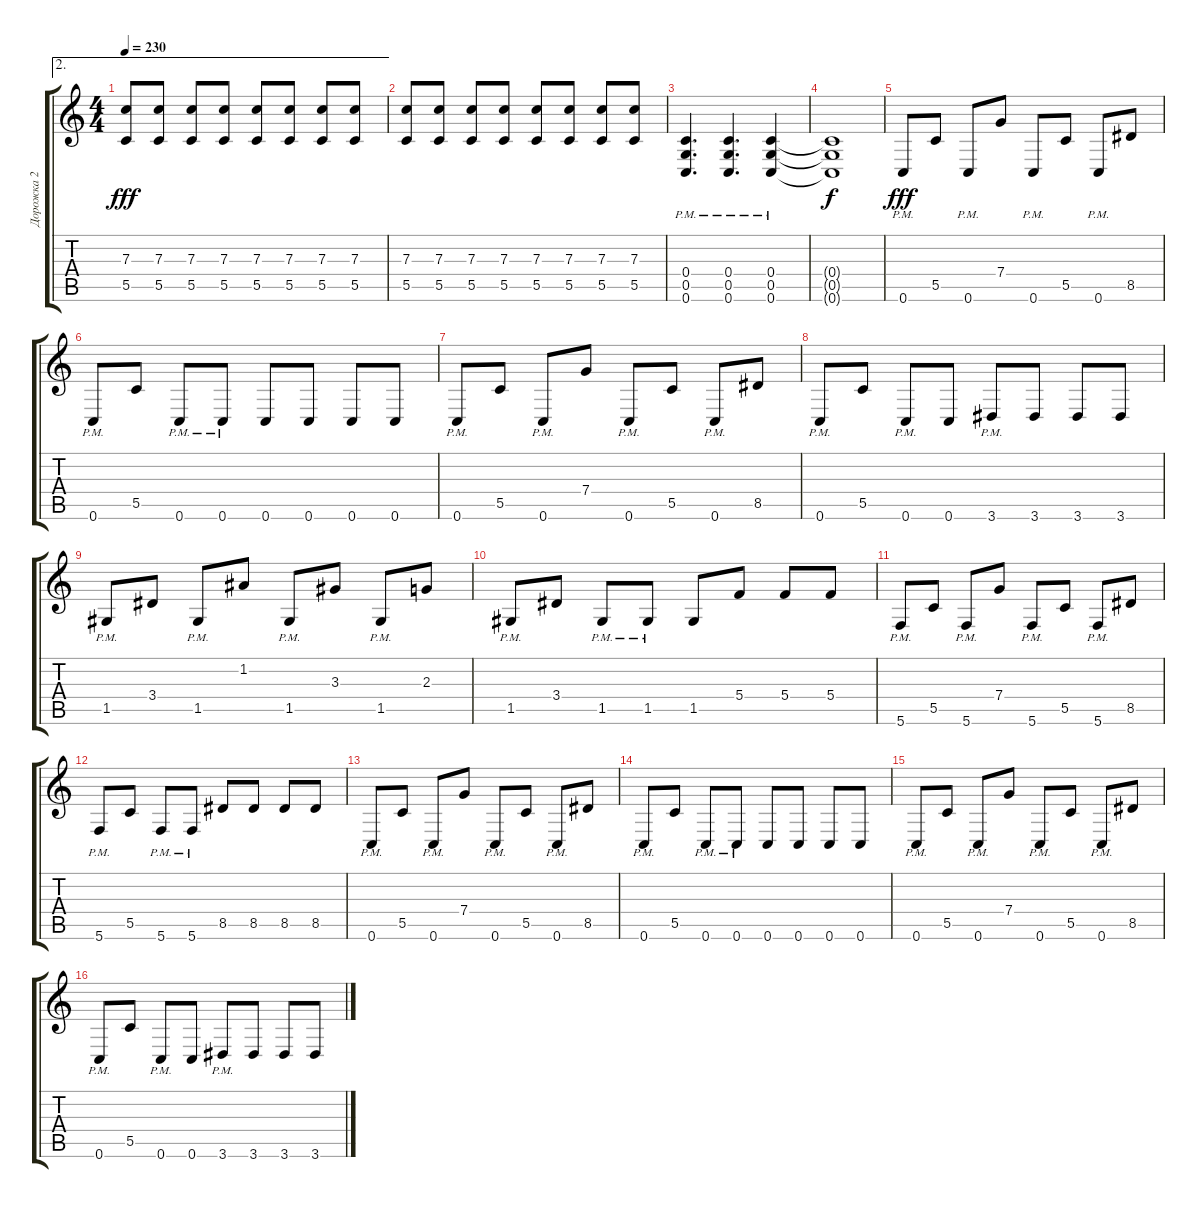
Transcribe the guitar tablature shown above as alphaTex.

\track ("Дорожка 2" "Дорожка 2") {instrument distortionguitar}
\staff {score tabs}
\tuning (D4 A3 F3 C3 G2 C2) {hide}
\ae 2
\ts (4 4)
\tempo 230
\clef g2
\ks c
(7.3 5.5).8{dy fff} (7.3 5.5).8 (7.3 5.5).8 (7.3 5.5).8 (7.3 5.5).8 (7.3 5.5).8 (7.3 5.5).8 (7.3 5.5).8 |
(7.3 5.5).8 (7.3 5.5).8 (7.3 5.5).8 (7.3 5.5).8 (7.3 5.5).8 (7.3 5.5).8 (7.3 5.5).8 (7.3 5.5).8 |
(0.4{pm} 0.5{pm} 0.6{pm}).4{d} (0.4{pm} 0.5{pm} 0.6{pm}).4{d} (0.4{pm} 0.5{pm} 0.6{pm}).4 |
(0.4{t} 0.5{t} 0.6{t}).1{dy f} |
0.6{pm}.8{dy fff} 5.5.8 0.6{pm}.8 7.4.8 0.6{pm}.8 5.5.8 0.6{pm}.8 8.5.8 |
0.6{pm}.8 5.5.8 0.6{pm}.8 0.6{pm}.8 0.6.8 0.6.8 0.6.8 0.6.8 |
0.6{pm}.8 5.5.8 0.6{pm}.8 7.4.8 0.6{pm}.8 5.5.8 0.6{pm}.8 8.5.8 |
0.6{pm}.8 5.5.8 0.6{pm}.8 0.6.8 3.6{pm}.8 3.6.8 3.6.8 3.6.8 |
1.5{pm}.8 3.4.8 1.5{pm}.8 1.2.8 1.5{pm}.8 3.3.8 1.5{pm}.8 2.3.8 |
1.5{pm}.8 3.4.8 1.5{pm}.8 1.5{pm}.8 1.5.8 5.4.8 5.4.8 5.4.8 |
5.6{pm}.8 5.5.8 5.6{pm}.8 7.4.8 5.6{pm}.8 5.5.8 5.6{pm}.8 8.5.8 |
5.6{pm}.8 5.5.8 5.6{pm}.8 5.6{pm}.8 8.5.8 8.5.8 8.5.8 8.5.8 |
0.6{pm}.8 5.5.8 0.6{pm}.8 7.4.8 0.6{pm}.8 5.5.8 0.6{pm}.8 8.5.8 |
0.6{pm}.8 5.5.8 0.6{pm}.8 0.6{pm}.8 0.6.8 0.6.8 0.6.8 0.6.8 |
0.6{pm}.8 5.5.8 0.6{pm}.8 7.4.8 0.6{pm}.8 5.5.8 0.6{pm}.8 8.5.8 |
0.6{pm}.8 5.5.8 0.6{pm}.8 0.6.8 3.6{pm}.8 3.6.8 3.6.8 3.6.8
